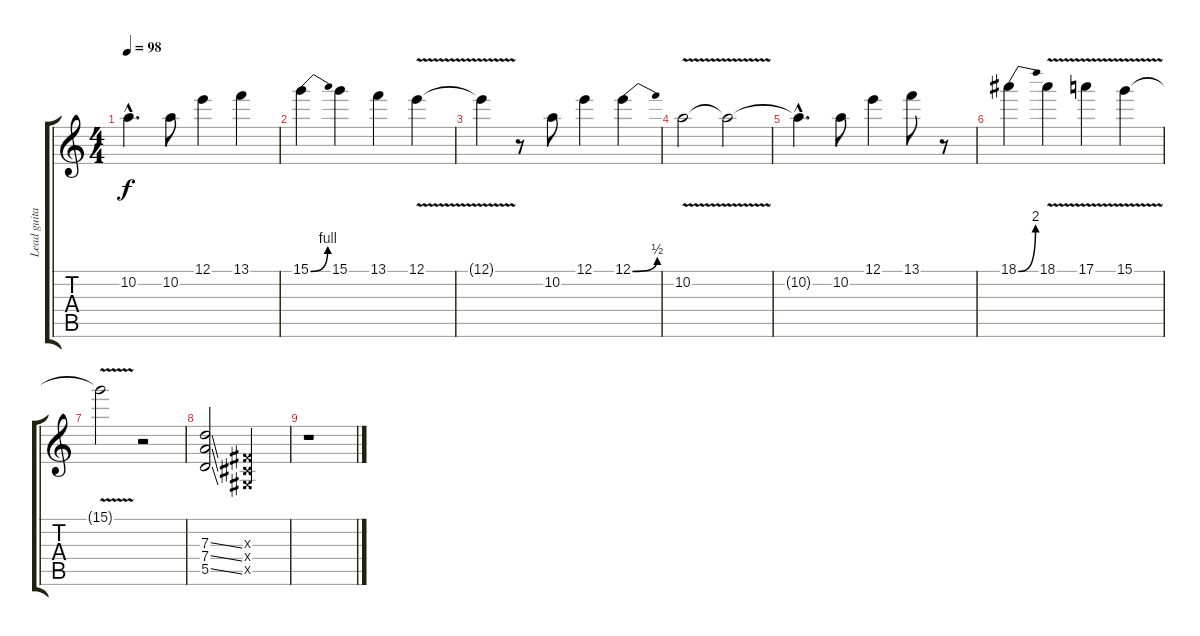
\track ("Lead guitar" "Lead guita") {instrument distortionguitar}
\staff {score tabs}
\tuning (E4 B3 G3 D3 A2 E2) {hide}
\ts (4 4)
\tempo 98
\clef g2
\ks c
10.2{hac t}.4{d dy f} 10.2.8 12.1.4 13.1.4 |
15.1{be (bend 0 0 60 4)}.4 15.1.4 13.1.4 12.1{v}.4 |
12.1{t}.4 r.8 10.2.8 12.1.4 12.1{be (bend 0 0 60 2)}.4 |
10.2{v}.2 10.2{t}.2 |
10.2{hac t}.4{d} 10.2.8 12.1.4 13.1.8 r.8 |
18.1{be (bend 0 0 60 8)}.4 18.1{v}.4 17.1{v}.4 15.1{v}.4 |
15.1{t}.2 r.2 |
(7.3{ss} 7.4{ss} 5.5{ss}).2 (-1.3{x} -1.4{x} -1.5{x}).2 |
r.1
